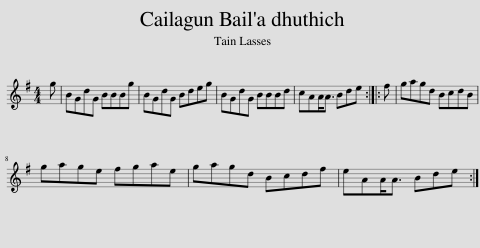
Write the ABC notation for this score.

X:1
L:1/8
M:4/4
I:linebreak $
K:G
V:1 treble
V:1
 g | BGdG BBBg | BGdG Bdeg | BGdG BBBd | cAA<A Bde :: %5
 f | gagd BcdB |$ gage fgae | gagd Bcdf | eAA<A Bde :| %10
